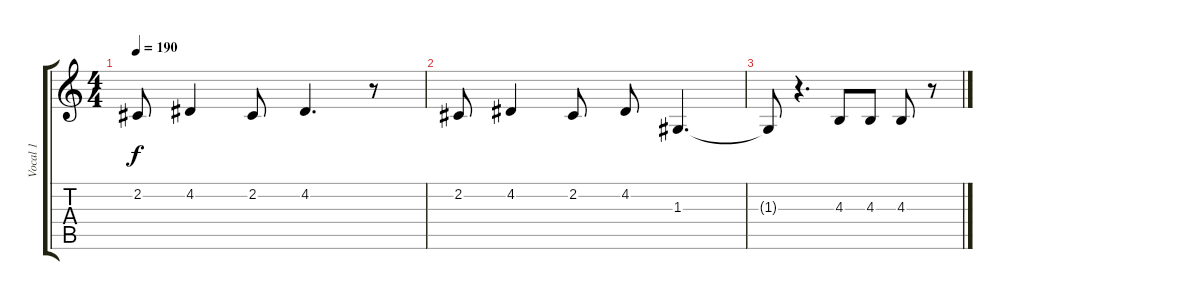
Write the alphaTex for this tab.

\track ("Vocal 1" "Vocal 1") {instrument clarinet}
\staff {score tabs}
\tuning (E4 B3 G3 D3 A2 D2) {hide}
\ts (4 4)
\tempo 190
\clef g2
\ks c
2.2.8{dy f} 4.2.4 2.2.8 4.2.4{d} r.8 |
2.2.8 4.2.4 2.2.8 4.2.8 1.3.4{d} |
1.3{t}.8 r.4{d} 4.3.8 4.3.8 4.3.8 r.8
